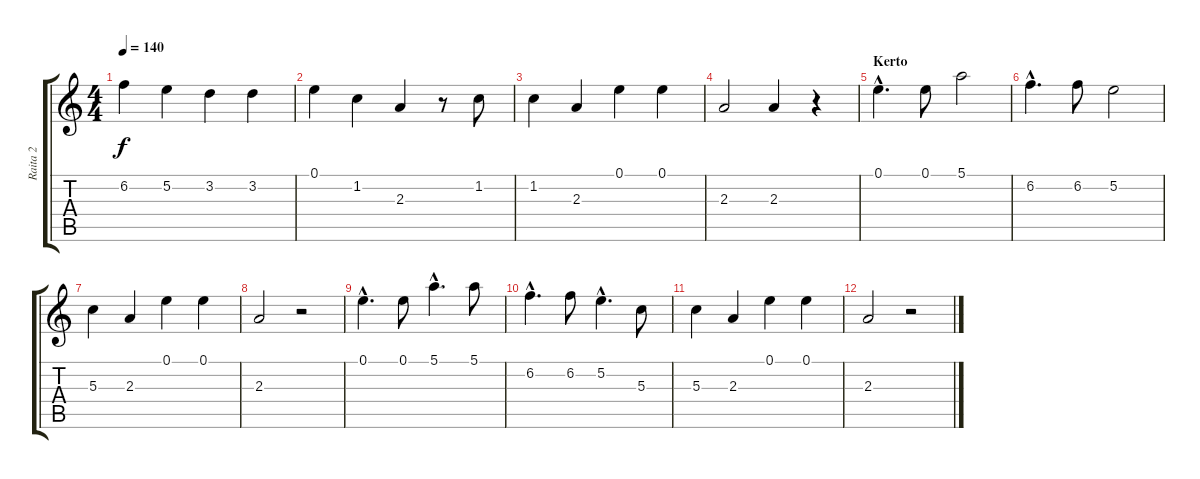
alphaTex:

\track ("Raita 2" "Raita 2") {instrument electricguitarclean}
\staff {score tabs}
\tuning (E4 B3 G3 D3 A2 E2) {hide}
\ts (4 4)
\tempo 140
\clef g2
\ks c
6.2.4{dy f} 5.2.4 3.2.4 3.2.4 |
0.1.4 1.2.4 2.3.4 r.8 1.2.8 |
1.2.4 2.3.4 0.1.4 0.1.4 |
2.3.2 2.3.4 r.4 |
\section ("" "Kerto")
0.1{hac}.4{d} 0.1.8 5.1.2 |
6.2{hac}.4{d} 6.2.8 5.2.2 |
5.3.4 2.3.4 0.1.4 0.1.4 |
2.3.2 r.2 |
0.1{hac}.4{d} 0.1.8 5.1{hac}.4{d} 5.1.8 |
6.2{hac}.4{d} 6.2.8 5.2{hac}.4{d} 5.3.8 |
5.3.4 2.3.4 0.1.4 0.1.4 |
2.3.2 r.2
